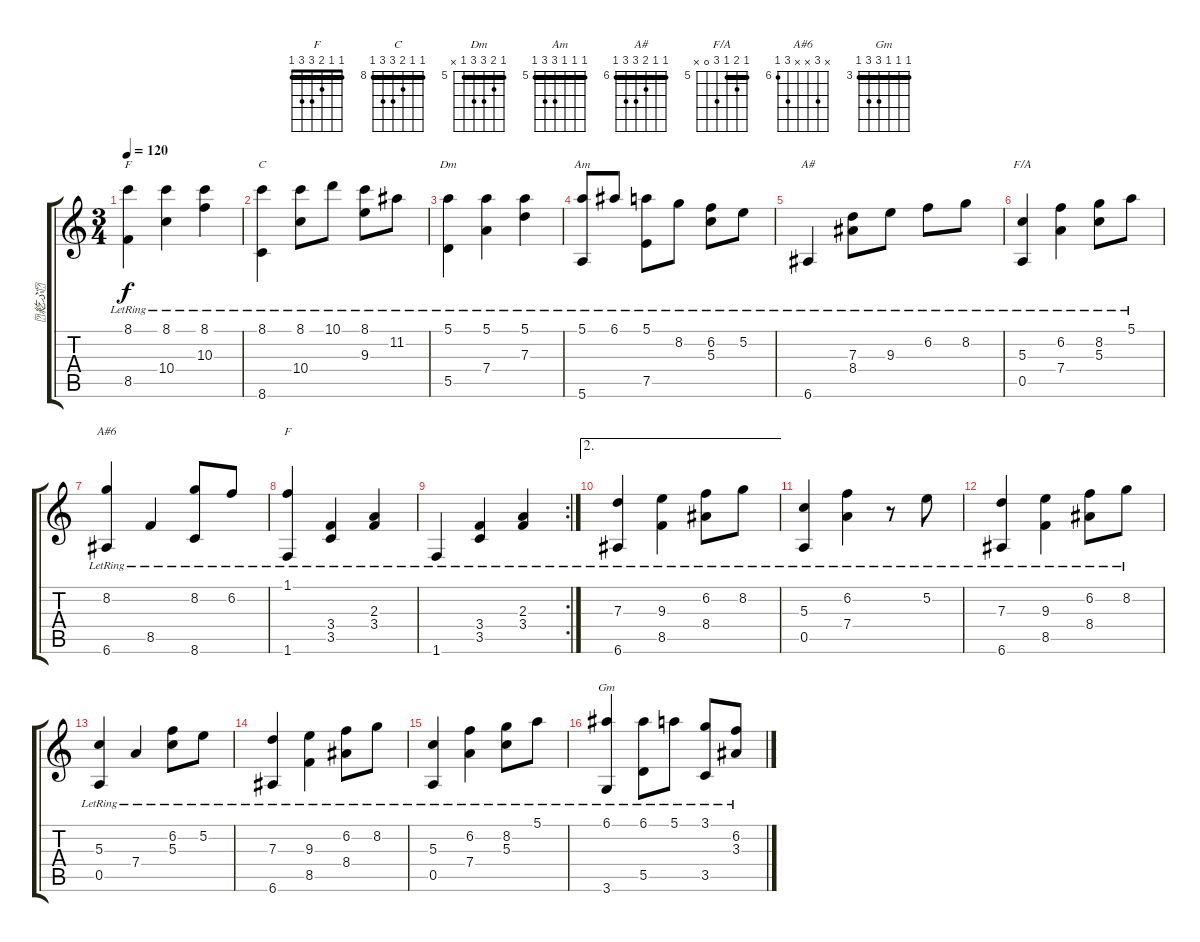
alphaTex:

\track ("紇ぶ" "紇ぶ") {instrument acousticguitarnylon}
\staff {score tabs}
\tuning (E4 B3 G3 D3 A2 E2) {hide}
\chord ("F" 8 10 10 10 8 x) {firstfret 8 barre 8}
\chord ("C" 8 8 9 10 10 8) {firstfret 8 barre 8}
\chord ("Dm" 5 6 7 7 5 x) {firstfret 5 barre 5}
\chord ("Am" 5 5 5 7 7 5) {firstfret 5 barre 5}
\chord ("A#" 6 6 7 8 8 6) {firstfret 6 barre 6}
\chord ("F/A" 5 6 5 7 0 x) {firstfret 5 barre 5}
\chord ("A#6" x 8 x x 8 6) {firstfret 6}
\chord ("F" 1 1 2 3 3 1) {barre 1}
\chord ("Gm" 3 3 3 5 5 3) {firstfret 3 barre 3}
\ts (3 4)
\tempo 120
\clef g2
\ks c
(8.1{lr} 8.5{lr}).4{ch "F" dy f} (8.1{lr} 10.4{lr}).4 (8.1{lr} 10.3{lr}).4 |
(8.1{lr} 8.6{lr}).4{ch "C"} (8.1{lr} 10.4{lr}).8 10.1{lr}.8 (8.1{lr} 9.3{lr}).8 11.2{lr}.8 |
(5.1{lr} 5.5{lr}).4{ch "Dm"} (5.1{lr} 7.4{lr}).4 (5.1{lr} 7.3{lr}).4 |
(5.1{lr} 5.6{lr}).8{ch "Am"} 6.1{lr}.8 (5.1{lr} 7.5{lr}).8 8.2{lr}.8 (6.2{lr} 5.3{lr}).8 5.2{lr}.8 |
6.6{lr}.4{ch "A#"} (7.3{lr} 8.4{lr}).8 9.3{lr}.8 6.2{lr}.8 8.2{lr}.8 |
(5.3{lr} 0.5{lr}).4{ch "F/A"} (6.2{lr} 7.4{lr}).4 (8.2{lr} 5.3{lr}).8 5.1{lr}.8 |
(8.2{lr} 6.6{lr}).4{ch "A#6"} 8.5{lr}.4 (8.2{lr} 8.6{lr}).8 6.2{lr}.8 |
(1.1{lr} 1.6{lr}).4{ch "F"} (3.4{lr} 3.5{lr}).4 (2.3{lr} 3.4{lr}).4 |
\rc 2
1.6{lr}.4 (3.4{lr} 3.5{lr}).4 (2.3{lr} 3.4{lr}).4 |
\ae 2
(7.3{lr} 6.6{lr}).4 (9.3{lr} 8.5{lr}).4 (6.2{lr} 8.4{lr}).8 8.2{lr}.8 |
(5.3{lr} 0.5{lr}).4 (6.2{lr} 7.4{lr}).4 r.8 5.2{lr}.8 |
(7.3{lr} 6.6{lr}).4 (9.3{lr} 8.5{lr}).4 (6.2{lr} 8.4{lr}).8 8.2{lr}.8 |
(5.3{lr} 0.5{lr}).4 7.4{lr}.4 (6.2{lr} 5.3{lr}).8 5.2{lr}.8 |
(7.3{lr} 6.6{lr}).4 (9.3{lr} 8.5{lr}).4 (6.2{lr} 8.4{lr}).8 8.2{lr}.8 |
(5.3{lr} 0.5{lr}).4 (6.2{lr} 7.4{lr}).4 (8.2{lr} 5.3{lr}).8 5.1{lr}.8 |
(6.1{lr} 3.6{lr}).4{ch "Gm"} (6.1{lr} 5.5{lr}).8 5.1{lr}.8 (3.1{lr} 3.5{lr}).8 (6.2{lr} 3.3{lr}).8
